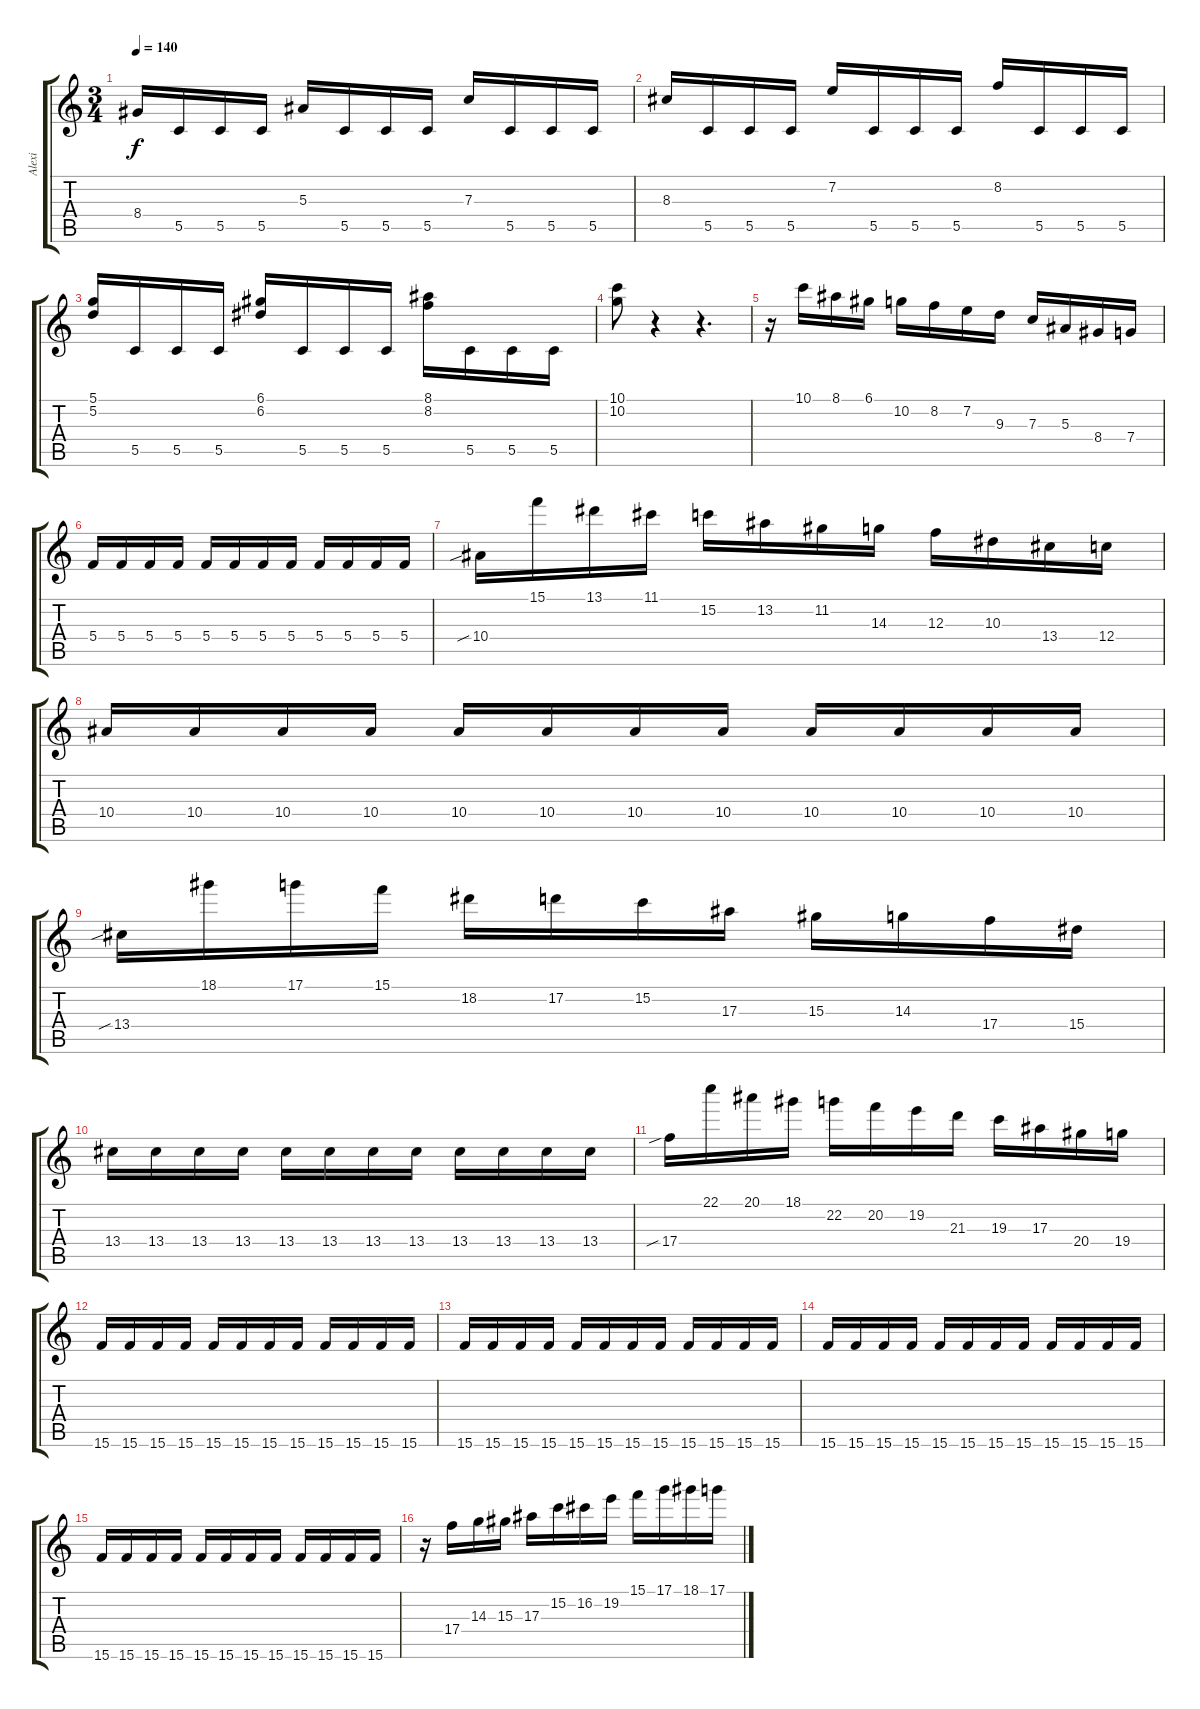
\track ("Alexi" "Alexi") {instrument distortionguitar}
\staff {score tabs}
\tuning (D4 A3 F3 C3 G2 D2) {hide}
\ts (3 4)
\tempo 140
\clef g2
\ks c
8.4.16{dy f} 5.5.16 5.5.16 5.5.16 5.3.16 5.5.16 5.5.16 5.5.16 7.3.16 5.5.16 5.5.16 5.5.16 |
8.3.16 5.5.16 5.5.16 5.5.16 7.2.16 5.5.16 5.5.16 5.5.16 8.2.16 5.5.16 5.5.16 5.5.16 |
(5.1 5.2).16 5.5.16 5.5.16 5.5.16 (6.1 6.2).16 5.5.16 5.5.16 5.5.16 (8.1 8.2).16 5.5.16 5.5.16 5.5.16 |
(10.1 10.2).8 r.4 r.4{d} |
r.16 10.1.16 8.1.16 6.1.16 10.2.16 8.2.16 7.2.16 9.3.16 7.3.16 5.3.16 8.4.16 7.4.16 |
5.4.16 5.4.16 5.4.16 5.4.16 5.4.16 5.4.16 5.4.16 5.4.16 5.4.16 5.4.16 5.4.16 5.4.16 |
10.4{sib}.16 15.1.16 13.1.16 11.1.16 15.2.16 13.2.16 11.2.16 14.3.16 12.3.16 10.3.16 13.4.16 12.4.16 |
10.4.16 10.4.16 10.4.16 10.4.16 10.4.16 10.4.16 10.4.16 10.4.16 10.4.16 10.4.16 10.4.16 10.4.16 |
13.4{sib}.16 18.1.16 17.1.16 15.1.16 18.2.16 17.2.16 15.2.16 17.3.16 15.3.16 14.3.16 17.4.16 15.4.16 |
13.4.16 13.4.16 13.4.16 13.4.16 13.4.16 13.4.16 13.4.16 13.4.16 13.4.16 13.4.16 13.4.16 13.4.16 |
17.4{sib}.16 22.1.16 20.1.16 18.1.16 22.2.16 20.2.16 19.2.16 21.3.16 19.3.16 17.3.16 20.4.16 19.4.16 |
15.6.16 15.6.16 15.6.16 15.6.16 15.6.16 15.6.16 15.6.16 15.6.16 15.6.16 15.6.16 15.6.16 15.6.16 |
15.6.16 15.6.16 15.6.16 15.6.16 15.6.16 15.6.16 15.6.16 15.6.16 15.6.16 15.6.16 15.6.16 15.6.16 |
15.6.16 15.6.16 15.6.16 15.6.16 15.6.16 15.6.16 15.6.16 15.6.16 15.6.16 15.6.16 15.6.16 15.6.16 |
15.6.16 15.6.16 15.6.16 15.6.16 15.6.16 15.6.16 15.6.16 15.6.16 15.6.16 15.6.16 15.6.16 15.6.16 |
r.16 17.4.16 14.3.16 15.3.16 17.3.16 15.2.16 16.2.16 19.2.16 15.1.16 17.1.16 18.1.16 17.1.16
